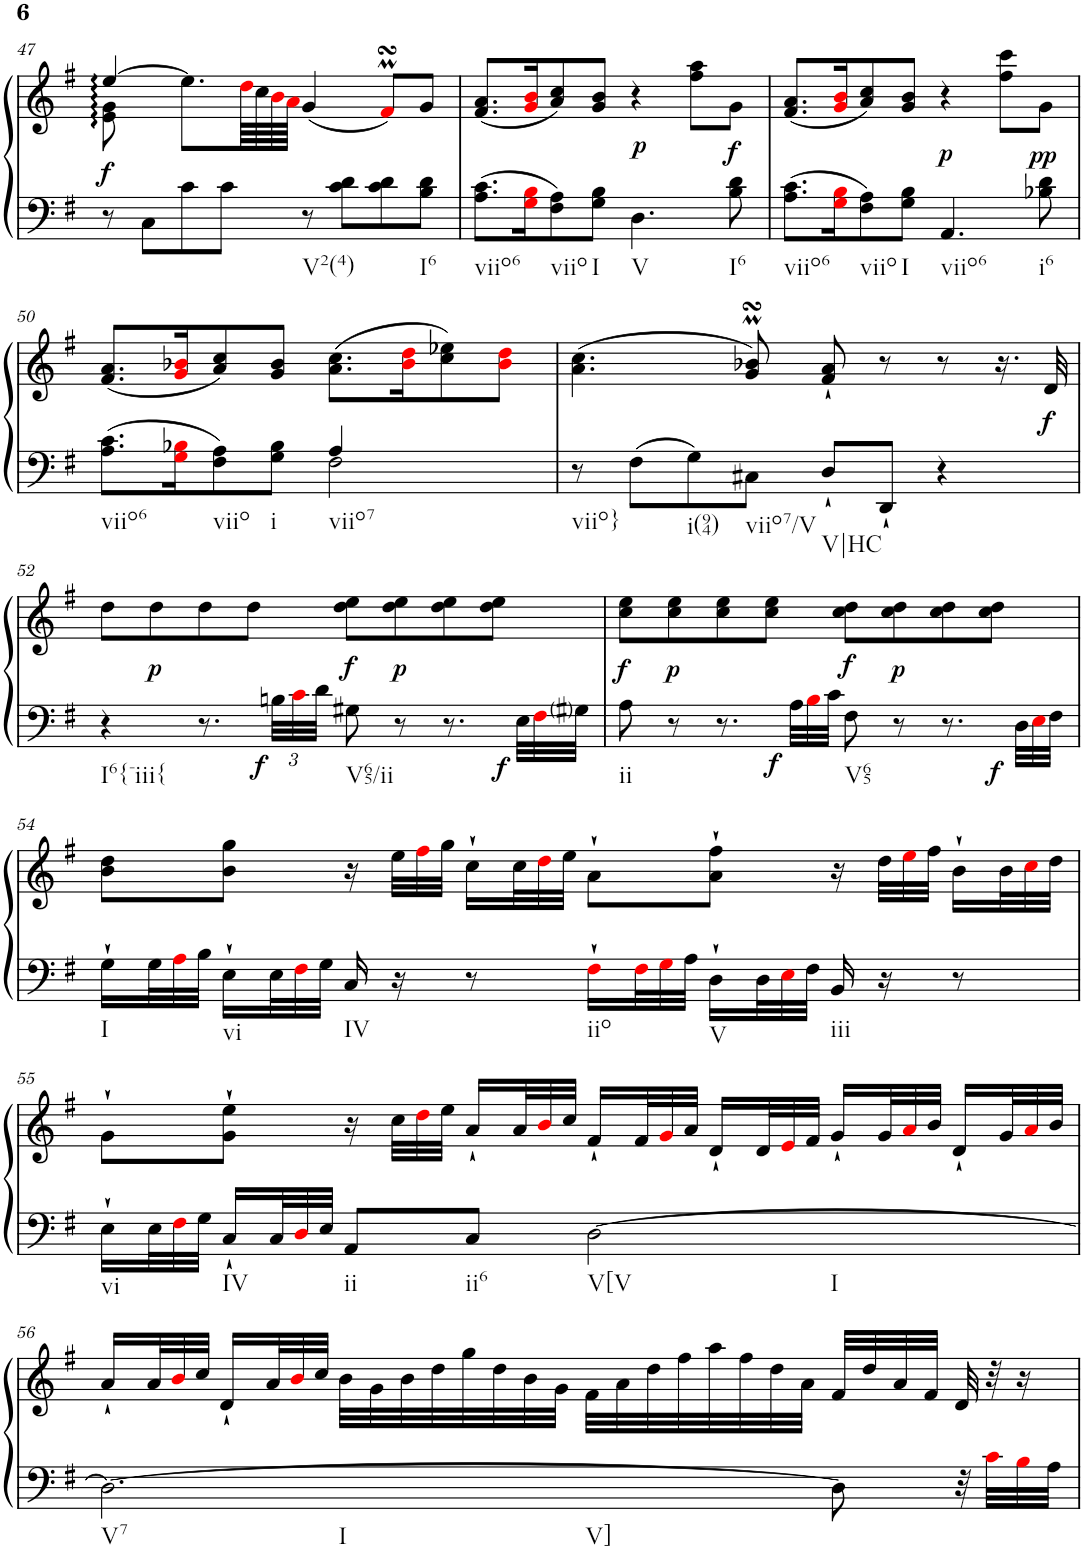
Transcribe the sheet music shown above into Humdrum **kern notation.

**kern	**kern	**dynam
*part1	*part1	*part1
*staff2	*staff1	*staff1/2
*I"Harpsichord	*	*
*I'Hch.	*	*
!!LO:PB:g=z
*clefF4	*clefG2	*
*k[f#]	*k[f#]	*
*G:	*G:	*
*M4/4	*M4/4	*
*met(c)	*met(c)	*
=47	=47	=47
*	*^	*
!	!	!	!LO:DY:b
8r	[4ee/	8e\ 8g\	f
8C\L	.	2..ryy	.
8c\	8.ee\L]	.	.
8c\J	.	.	.
.	64ddi\LLL	.	.
.	64cc\	.	.
.	64bi\	.	.
.	64ai\JJJJ	.	.
!LO:TX:b:t=V2(4)	!	!	!
8r	(<4g/	.	.
8c\ 8d\L	.	.	.
8c\ 8d\	8f#msSsSi/L)	.	.
!LO:TX:b:t=I6	!	!	!
8B\ 8d\J	8g/J	.	.
*	*v	*v	*
=48	=48	=48
!LO:TX:b:t=viio6	!	!
8.A\ 8.c\L	(<8.f#/ 8.a/L	.
16Gi\ 16Bi\K	16gi/ 16bi/K	.
!LO:TX:b:t=viio	!	!
8F#\ 8A\	8a/ 8cc/)	.
!LO:TX:b:t=I	!	!
8G\ 8B\J	8g/ 8b/J	.
!LO:TX:b:t=V	!	!
!	!	!LO:DY:b
4.D\	4r	p
.	8ff#\ 8aa\L	.
!LO:TX:b:t=I6	!	!
!	!	!LO:DY:b
8B\ 8d\	8g\J	f
=49	=49	=49
!LO:TX:b:t=viio6	!	!
8.A\ 8.c\L	(<8.f#/ 8.a/L	.
16Gi\ 16Bi\K	16gi/ 16bi/K	.
!LO:TX:b:t=viio	!	!
8F#\ 8A\	8a/ 8cc/)	.
!LO:TX:b:t=I	!	!
8G\ 8B\J	8g/ 8b/J	.
!LO:TX:b:t=viio6	!	!
!	!	!LO:DY:b
4.AA/	4r	p
.	8ff#\ 8ccc\L	.
!LO:TX:b:t=i6	!	!
!	!	!LO:DY:b
8B-X\ 8d\	8g\J	pp
!!LO:LB:g=z
=50	=50	=50
*^	*	*
!LO:TX:b:t=viio6	!	!	!
8.A\ 8.c\L	2ryy	(<8.f#/ 8.a/L	.
16Gi\ 16B-Xi\K	.	16gi/ 16b-Xi/K	.
!LO:TX:b:t=viio	!	!	!
8F#\ 8A\	.	8a/ 8cc/)	.
!LO:TX:b:t=i	!	!	!
8G\ 8B-\J	.	8g/ 8b-/J	.
!LO:TX:b:t=viio7	!	!	!
4A/	2F#\	(>8.a\ 8.cc\L	.
.	.	16b-i\ 16ddi\K	.
4ryy	.	8cc\ 8ee-X\)	.
.	.	8b-i\ 8ddi\J	.
*v	*v	*	*
=51	=51	=51
!LO:TX:b:t=viio}	!	!
8r	(>4.a\ 4.cc\	.
8F#\L	.	.
!LO:TX:b:t=i(94)	!	!
8G\	.	.
!LO:TX:b:t=viio7/V	!	!
8C#X\J	8g/MsSSS 8b-X/MsSSS)	.
!LO:TX:b:t=V|HC	!	!
8D`/L	8f#/` 8a/`	.
8DD`/J	8r	.
4r	8r	.
.	16.r	.
!	!	!LO:DY:b
.	32d/	f
!!LO:LB:g=z
=52	=52	=52
!LO:TX:b:t=I6{-iii{	!	!
4r	8dd\L	.
!	!	!LO:DY:b
.	8dd\	p
8.r	8dd\	.
.	8dd\J	.
*Xbrackettup	*	*
!	!	!LO:DY:b=2
48Bn\LLL	.	f
48ci\	.	.
48d\JJJ	.	.
!LO:TX:b:t=V65/ii	!	!
!	!	!LO:DY:b
8G#X\	8dd\ 8ee\L	f
!	!	!LO:DY:b
8r	8dd\ 8ee\	p
8.r	8dd\ 8ee\	.
.	8dd\ 8ee\J	.
*Xtuplet	*	*
!	!	!LO:DY:b=2
48E\LLL	.	f
48F#i\	.	.
48G#j\JJJ	.	.
=53	=53	=53
!LO:TX:b:t=ii	!	!
!	!	!LO:DY:b
8A\	8cc\ 8ee\L	f
!	!	!LO:DY:b
8r	8cc\ 8ee\	p
8.r	8cc\ 8ee\	.
.	8cc\ 8ee\J	.
!	!	!LO:DY:b=2
48A\LLL	.	f
48Bi\	.	.
48c\JJJ	.	.
!LO:TX:b:t=V65	!	!
!	!	!LO:DY:b
8F#\	8cc\ 8dd\L	f
!	!	!LO:DY:b
8r	8cc\ 8dd\	p
8.r	8cc\ 8dd\	.
.	8cc\ 8dd\J	.
!	!	!LO:DY:b=2
48D\LLL	.	f
48Ei\	.	.
48F#\JJJ	.	.
!!LO:LB:g=z
=54	=54	=54
!LO:TX:b:t=I	!	!
16G`\LL	8b\ 8dd\L	.
48G\L	.	.
48Ai\	.	.
48B\JJJ	.	.
!LO:TX:b:t=vi	!	!
16E`\LL	8b\ 8gg\J	.
48E\L	.	.
48F#i\	.	.
48G\JJJ	.	.
!LO:TX:b:t=IV	!	!
16C/	16r	.
*	*Xtuplet	*
16r	48ee\LLL	.
.	48ff#i\	.
.	48gg\JJJ	.
8r	16cc`\LL	.
.	48cc\L	.
.	48ddi\	.
.	48ee\JJJ	.
!LO:TX:b:t=iio	!	!
16F#`i\LL	8a`\L	.
48F#i\L	.	.
48Gi\	.	.
48A\JJJ	.	.
!LO:TX:b:t=V	!	!
16D`\LL	8a\` 8ff#\`J	.
48D\L	.	.
48Ei\	.	.
48F#\JJJ	.	.
!LO:TX:b:t=iii	!	!
16BB/	16r	.
16r	48dd\LLL	.
.	48eei\	.
.	48ff#\JJJ	.
8r	16b`\LL	.
.	48b\L	.
.	48cci\	.
.	48dd\JJJ	.
!!LO:LB:g=z
=55	=55	=55
!LO:TX:b:t=vi	!	!
16E`\LL	8g`\L	.
48E\L	.	.
48F#i\	.	.
48G\JJJ	.	.
!LO:TX:b:t=IV	!	!
16C`/LL	8g\` 8ee\`J	.
48C/L	.	.
48Di/	.	.
48E/JJJ	.	.
!LO:TX:b:t=ii	!	!
8AA/L	16r	.
.	48cc\LLL	.
.	48ddi\	.
.	48ee\JJJ	.
!LO:TX:b:t=ii6	!	!
8C/J	16a`/LL	.
.	48a/L	.
.	48bi/	.
.	48cc/JJJ	.
!LO:TX:b:t=V[V	!	!
!LO:TX:b:t=I	!	!
[2D\	16f#`/LL	.
.	48f#/L	.
.	48gi/	.
.	48a/JJJ	.
.	16d`/LL	.
.	48d/L	.
.	48ei/	.
.	48f#/JJJ	.
.	16g`/LL	.
.	48g/L	.
.	48ai/	.
.	48b/JJJ	.
.	16d`/LL	.
.	48g/L	.
.	48ai/	.
.	48b/JJJ	.
!!LO:LB:g=z
=56	=56	=56
!LO:TX:b:t=V7	!	!
!LO:TX:b:t=I	!	!
!LO:TX:b:t=V]	!	!
2.D\_	16a`/LL	.
.	48a/L	.
.	48bi/	.
.	48cc/JJJ	.
.	16d`/LL	.
.	48a/L	.
.	48bi/	.
.	48cc/JJJ	.
.	32b\LLL	.
.	32g\	.
.	32b\	.
.	32dd\	.
.	32gg\	.
.	32dd\	.
.	32b\	.
.	32g\JJJ	.
.	32f#\LLL	.
.	32a\	.
.	32dd\	.
.	32ff#\	.
.	32aa\	.
.	32ff#\	.
.	32dd\	.
.	32a\JJJ	.
8D\]	32f#/LLL	.
.	32dd/	.
.	32a/	.
.	32f#/JJJ	.
32r	32d/	.
32ci\LLL	32r	.
32Bi\	16r	.
32A\JJJ	.	.
=	=	=
*-	*-	*-
